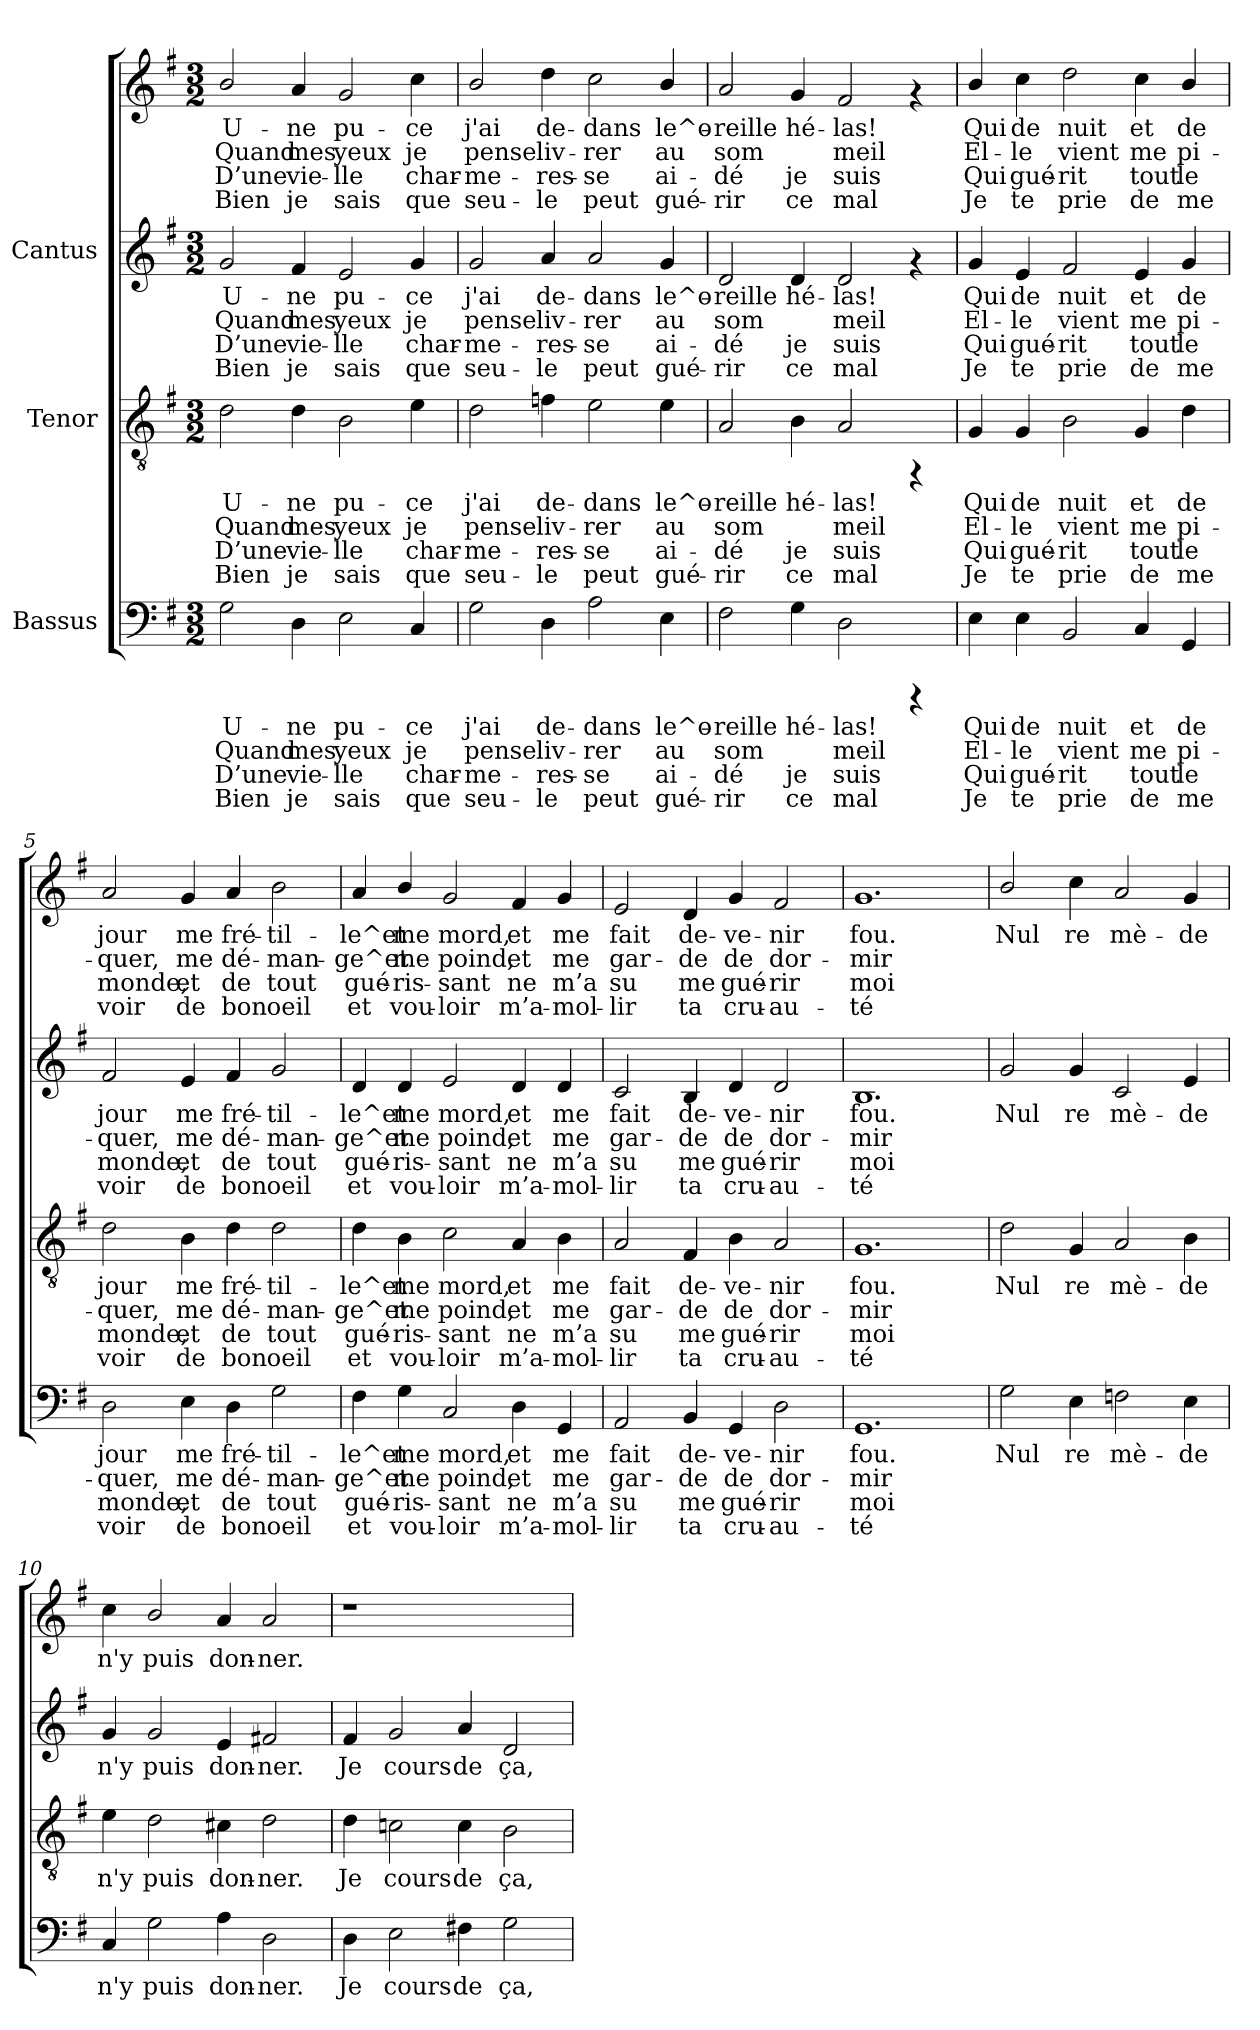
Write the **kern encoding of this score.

**kern	**text	**text	**text	**text	**kern	**text	**text	**text	**text	**kern	**text	**text	**text	**text	**kern	**text	**text	**text	**text
*part3	*part3	*part3	*part3	*part3	*part2	*part2	*part2	*part2	*part2	*part1	*part1	*part1	*part1	*part1	*part1	*part1	*part1	*part1	*part1
*staff4	*staff4	*staff4	*staff4	*staff4	*staff3	*staff3	*staff3	*staff3	*staff3	*staff2	*staff2	*staff2	*staff2	*staff2	*staff1	*staff1	*staff1	*staff1	*staff1
*I"Bassus	*	*	*	*	*I"Tenor	*	*	*	*	*I"Cantus	*	*	*	*	*	*	*	*	*
!!LO:PB:g=z
*stria5	*	*	*	*	*stria5	*	*	*	*	*stria5	*	*	*	*	*stria5	*	*	*	*
*clefF4	*	*	*	*	*clefGv2	*	*	*	*	*clefG2	*	*	*	*	*clefG2	*	*	*	*
*k[f#]	*	*	*	*	*k[f#]	*	*	*	*	*k[f#]	*	*	*	*	*k[f#]	*	*	*	*
*G:	*	*	*	*	*G:	*	*	*	*	*G:	*	*	*	*	*G:	*	*	*	*
*M3/2	*	*	*	*	*M3/2	*	*	*	*	*M3/2	*	*	*	*	*M3/2	*	*	*	*
*MM144	*	*	*	*	*MM144	*	*	*	*	*MM144	*	*	*	*	*MM144	*	*	*	*
=1	=1	=1	=1	=1	=1	=1	=1	=1	=1	=1	=1	=1	=1	=1	=1	=1	=1	=1	=1
!	!LO:LY:b:cj	!LO:LY:b:cj	!LO:LY:b:cj	!LO:LY:b:cj	!	!LO:LY:b:cj	!LO:LY:b:cj	!LO:LY:b:cj	!LO:LY:b:cj	!	!LO:LY:b:cj	!LO:LY:b:cj	!LO:LY:b:cj	!LO:LY:b:cj	!	!LO:LY:b:cj	!LO:LY:b:cj	!LO:LY:b:cj	!LO:LY:b:cj
2G\	U-	-Quand	D’une	Bien	2d\	U-	-Quand	D’une	Bien	2g/	U-	-Quand	D’une	Bien	2b/	U-	-Quand	D’une	Bien
!	!LO:LY:b:cj	!LO:LY:b:cj	!LO:LY:b:cj	!LO:LY:b:cj	!	!LO:LY:b:cj	!LO:LY:b:cj	!LO:LY:b:cj	!LO:LY:b:cj	!	!LO:LY:b:cj	!LO:LY:b:cj	!LO:LY:b:cj	!LO:LY:b:cj	!	!LO:LY:b:cj	!LO:LY:b:cj	!LO:LY:b:cj	!LO:LY:b:cj
4D\	ne	mes	vie-	-je	4d\	ne	mes	vie-	-je	4f#/	ne	mes	vie-	-je	4a/	ne	mes	vie-	-je
!	!LO:LY:b:cj	!LO:LY:b:cj	!LO:LY:b:cj	!LO:LY:b:cj	!	!LO:LY:b:cj	!LO:LY:b:cj	!LO:LY:b:cj	!LO:LY:b:cj	!	!LO:LY:b:cj	!LO:LY:b:cj	!LO:LY:b:cj	!LO:LY:b:cj	!	!LO:LY:b:cj	!LO:LY:b:cj	!LO:LY:b:cj	!LO:LY:b:cj
2E\	pu-	-yeux	lle	sais	2B\	pu-	-yeux	lle	sais	2e/	pu-	-yeux	lle	sais	2g/	pu-	-yeux	lle	sais
!	!LO:LY:b:cj	!LO:LY:b:cj	!LO:LY:b:cj	!LO:LY:b:cj	!	!LO:LY:b:cj	!LO:LY:b:cj	!LO:LY:b:cj	!LO:LY:b:cj	!	!LO:LY:b:cj	!LO:LY:b:cj	!LO:LY:b:cj	!LO:LY:b:cj	!	!LO:LY:b:cj	!LO:LY:b:cj	!LO:LY:b:cj	!LO:LY:b:cj
4C/	ce	je	char-	-que	4e\	ce	je	char-	-que	4g/	ce	je	char-	-que	4cc\	ce	je	char-	-que
=2	=2	=2	=2	=2	=2	=2	=2	=2	=2	=2	=2	=2	=2	=2	=2	=2	=2	=2	=2
!	!LO:LY:b:cj	!LO:LY:b:cj	!LO:LY:b:cj	!LO:LY:b:cj	!	!LO:LY:b:cj	!LO:LY:b:cj	!LO:LY:b:cj	!LO:LY:b:cj	!	!LO:LY:b:cj	!LO:LY:b:cj	!LO:LY:b:cj	!LO:LY:b:cj	!	!LO:LY:b:cj	!LO:LY:b:cj	!LO:LY:b:cj	!LO:LY:b:cj
2G\	j'ai	pense	me-	-seu-	2d\	j'ai	pense	me-	-seu-	2g/	-j'ai	pense	me-	-seu-	2b/	j'ai	pense	me-	-seu-
!	!LO:LY:b:cj	!LO:LY:b:cj	!LO:LY:b:cj	!LO:LY:b:cj	!	!LO:LY:b:cj	!LO:LY:b:cj	!LO:LY:b:cj	!LO:LY:b:cj	!	!LO:LY:b:cj	!LO:LY:b:cj	!LO:LY:b:cj	!LO:LY:b:cj	!	!LO:LY:b:cj	!LO:LY:b:cj	!LO:LY:b:cj	!LO:LY:b:cj
4D\	-de-	-liv-	-res-	-le	4fn\	-de-	-liv-	-res-	-le	4a/	-de-	-liv-	-res-	-le	4dd\	-de-	-liv-	-res-	-le
!	!LO:LY:b:cj	!LO:LY:b:cj	!LO:LY:b:cj	!LO:LY:b:cj	!	!LO:LY:b:cj	!LO:LY:b:cj	!LO:LY:b:cj	!LO:LY:b:cj	!	!LO:LY:b:cj	!LO:LY:b:cj	!LO:LY:b:cj	!LO:LY:b:cj	!	!LO:LY:b:cj	!LO:LY:b:cj	!LO:LY:b:cj	!LO:LY:b:cj
2A\	dans	rer	se	peut	2e\	dans	rer	se	peut	2a/	dans	rer	se	peut	2cc\	dans	rer	se	peut
!	!LO:LY:b:cj	!LO:LY:b:cj	!LO:LY:b:cj	!LO:LY:b:cj	!	!LO:LY:b:cj	!LO:LY:b:cj	!LO:LY:b:cj	!LO:LY:b:cj	!	!LO:LY:b:cj	!LO:LY:b:cj	!LO:LY:b:cj	!LO:LY:b:cj	!	!LO:LY:b:cj	!LO:LY:b:cj	!LO:LY:b:cj	!LO:LY:b:cj
4E\	le^o-	-au	ai-	-gué-	4e\	le^o-	-au	ai-	-gué-	4g/	le^o-	-au	ai-	-gué-	4b/	le^o-	-au	ai-	-gué-
=3	=3	=3	=3	=3	=3	=3	=3	=3	=3	=3	=3	=3	=3	=3	=3	=3	=3	=3	=3
!	!LO:LY:b:cj	!LO:LY:b:cj	!LO:LY:b:cj	!LO:LY:b:cj	!	!LO:LY:b:cj	!LO:LY:b:cj	!LO:LY:b:cj	!LO:LY:b:cj	!	!LO:LY:b:cj	!LO:LY:b:cj	!LO:LY:b:cj	!LO:LY:b:cj	!	!LO:LY:b:cj	!LO:LY:b:cj	!LO:LY:b:cj	!LO:LY:b:cj
2F#\	-reille	som	dé	rir	2A/	-reille	som	dé	rir	2d/	reille	som	dé	rir	2a/	-reille	som	dé	rir
!	!LO:LY:b:cj	!LO:LY:b:cj	!LO:LY:b:cj	!LO:LY:b:cj	!	!LO:LY:b:cj	!LO:LY:b:cj	!LO:LY:b:cj	!LO:LY:b:cj	!	!LO:LY:b:cj	!LO:LY:b:cj	!LO:LY:b:cj	!LO:LY:b:cj	!	!LO:LY:b:cj	!LO:LY:b:cj	!LO:LY:b:cj	!LO:LY:b:cj
4G\	hé-	--	-je	ce	4B\	hé-	--	-je	ce	4d/	hé-	--	-je	ce	4g/	hé-	--	-je	ce
!	!LO:LY:b:cj	!LO:LY:b:cj	!LO:LY:b:cj	!LO:LY:b:cj	!	!LO:LY:b:cj	!LO:LY:b:cj	!LO:LY:b:cj	!LO:LY:b:cj	!	!LO:LY:b:cj	!LO:LY:b:cj	!LO:LY:b:cj	!LO:LY:b:cj	!	!LO:LY:b:cj	!LO:LY:b:cj	!LO:LY:b:cj	!LO:LY:b:cj
2D\	las!	meil	suis	mal	2A/	las!	meil	suis	mal	2d/	las!	meil	suis	mal	2f#/	las!	meil	suis	mal
4rCCC	.	.	.	.	4rFF	.	.	.	.	4rf	.	.	.	.	4rf	.	.	.	.
=4	=4	=4	=4	=4	=4	=4	=4	=4	=4	=4	=4	=4	=4	=4	=4	=4	=4	=4	=4
!	!LO:LY:b:cj	!LO:LY:b:cj	!LO:LY:b:cj	!LO:LY:b:cj	!	!LO:LY:b:cj	!LO:LY:b:cj	!LO:LY:b:cj	!LO:LY:b:cj	!	!LO:LY:b:cj	!LO:LY:b:cj	!LO:LY:b:cj	!LO:LY:b:cj	!	!LO:LY:b:cj	!LO:LY:b:cj	!LO:LY:b:cj	!LO:LY:b:cj
4E\	Qui	El-	-Qui	Je	4G/	Qui	El-	-Qui	Je	4g/	Qui	El-	-Qui	Je	4b/	Qui	El-	-Qui	Je
!	!LO:LY:b:cj	!LO:LY:b:cj	!LO:LY:b:cj	!LO:LY:b:cj	!	!LO:LY:b:cj	!LO:LY:b:cj	!LO:LY:b:cj	!LO:LY:b:cj	!	!LO:LY:b:cj	!LO:LY:b:cj	!LO:LY:b:cj	!LO:LY:b:cj	!	!LO:LY:b:cj	!LO:LY:b:cj	!LO:LY:b:cj	!LO:LY:b:cj
4E\	de	le	gué-	-te	4G/	de	le	gué-	-te	4e/	de	le	gué-	-te	4cc\	de	le	gué-	-te
!	!LO:LY:b:cj	!LO:LY:b:cj	!LO:LY:b:cj	!LO:LY:b:cj	!	!LO:LY:b:cj	!LO:LY:b:cj	!LO:LY:b:cj	!LO:LY:b:cj	!	!LO:LY:b:cj	!LO:LY:b:cj	!LO:LY:b:cj	!LO:LY:b:cj	!	!LO:LY:b:cj	!LO:LY:b:cj	!LO:LY:b:cj	!LO:LY:b:cj
2BB/	nuit	vient	rit	prie	2B\	nuit	vient	rit	prie	2f#/	nuit	vient	rit	prie	2dd\	nuit	vient	rit	prie
!	!LO:LY:b:cj	!LO:LY:b:cj	!LO:LY:b:cj	!LO:LY:b:cj	!	!LO:LY:b:cj	!LO:LY:b:cj	!LO:LY:b:cj	!LO:LY:b:cj	!	!LO:LY:b:cj	!LO:LY:b:cj	!LO:LY:b:cj	!LO:LY:b:cj	!	!LO:LY:b:cj	!LO:LY:b:cj	!LO:LY:b:cj	!LO:LY:b:cj
4C/	et	me	tout	de	4G/	et	me	tout	de	4e/	et	me	tout	de	4cc\	et	me	tout	de
!	!LO:LY:b:cj	!LO:LY:b:cj	!LO:LY:b:cj	!LO:LY:b:cj	!	!LO:LY:b:cj	!LO:LY:b:cj	!LO:LY:b:cj	!LO:LY:b:cj	!	!LO:LY:b:cj	!LO:LY:b:cj	!LO:LY:b:cj	!LO:LY:b:cj	!	!LO:LY:b:cj	!LO:LY:b:cj	!LO:LY:b:cj	!LO:LY:b:cj
4GG/	de	pi-	-le	me	4d\	de	pi-	-le	me	4g/	de	pi-	-le	me	4b/	de	pi-	-le	me
!!LO:LB:g=z
=5	=5	=5	=5	=5	=5	=5	=5	=5	=5	=5	=5	=5	=5	=5	=5	=5	=5	=5	=5
!	!LO:LY:b:cj	!LO:LY:b:cj	!LO:LY:b:cj	!LO:LY:b:cj	!	!LO:LY:b:cj	!LO:LY:b:cj	!LO:LY:b:cj	!LO:LY:b:cj	!	!LO:LY:b:cj	!LO:LY:b:cj	!LO:LY:b:cj	!LO:LY:b:cj	!	!LO:LY:b:cj	!LO:LY:b:cj	!LO:LY:b:cj	!LO:LY:b:cj
2D\	jour	quer,	monde,	voir	2d\	jour	quer,	monde,	voir	2f#/	jour	quer,	monde,	voir	2a/	jour	quer,	monde,	voir
!	!LO:LY:b:cj	!LO:LY:b:cj	!LO:LY:b:cj	!LO:LY:b:cj	!	!LO:LY:b:cj	!LO:LY:b:cj	!LO:LY:b:cj	!LO:LY:b:cj	!	!LO:LY:b:cj	!LO:LY:b:cj	!LO:LY:b:cj	!LO:LY:b:cj	!	!LO:LY:b:cj	!LO:LY:b:cj	!LO:LY:b:cj	!LO:LY:b:cj
4E\	me	me	et	de	4B\	me	me	et	de	4e/	me	me	et	de	4g/	me	me	et	de
!	!LO:LY:b:cj	!LO:LY:b:cj	!LO:LY:b:cj	!LO:LY:b:cj	!	!LO:LY:b:cj	!LO:LY:b:cj	!LO:LY:b:cj	!LO:LY:b:cj	!	!LO:LY:b:cj	!LO:LY:b:cj	!LO:LY:b:cj	!LO:LY:b:cj	!	!LO:LY:b:cj	!LO:LY:b:cj	!LO:LY:b:cj	!LO:LY:b:cj
4D\	fré-	-dé-	-de	bon	4d\	fré-	-dé-	-de	bon	4f#/	fré-	-dé-	-de	bon	4a/	fré-	-dé-	-de	bon
!	!LO:LY:b:cj	!LO:LY:b:cj	!LO:LY:b:cj	!LO:LY:b:cj	!	!LO:LY:b:cj	!LO:LY:b:cj	!LO:LY:b:cj	!LO:LY:b:cj	!	!LO:LY:b:cj	!LO:LY:b:cj	!LO:LY:b:cj	!LO:LY:b:cj	!	!LO:LY:b:cj	!LO:LY:b:cj	!LO:LY:b:cj	!LO:LY:b:cj
2G\	til-	-man-	-tout	oeil	2d\	til-	-man-	-tout	oeil	2g/	til-	-man-	-tout	oeil	2b\	til-	-man-	-tout	oeil
=6	=6	=6	=6	=6	=6	=6	=6	=6	=6	=6	=6	=6	=6	=6	=6	=6	=6	=6	=6
!	!LO:LY:b:cj	!LO:LY:b:cj	!LO:LY:b:cj	!LO:LY:b:cj	!	!LO:LY:b:cj	!LO:LY:b:cj	!LO:LY:b:cj	!LO:LY:b:cj	!	!LO:LY:b:cj	!LO:LY:b:cj	!LO:LY:b:cj	!LO:LY:b:cj	!	!LO:LY:b:cj	!LO:LY:b:cj	!LO:LY:b:cj	!LO:LY:b:cj
4F#\	le^et	ge^et	gué-	-et	4d\	le^et	ge^et	gué-	-et	4d/	-le^et	ge^et	gué-	-et	4a/	le^et	ge^et	gué-	-et
!	!LO:LY:b:cj	!LO:LY:b:cj	!LO:LY:b:cj	!LO:LY:b:cj	!	!LO:LY:b:cj	!LO:LY:b:cj	!LO:LY:b:cj	!LO:LY:b:cj	!	!LO:LY:b:cj	!LO:LY:b:cj	!LO:LY:b:cj	!LO:LY:b:cj	!	!LO:LY:b:cj	!LO:LY:b:cj	!LO:LY:b:cj	!LO:LY:b:cj
4G\	me	me	ris-	-vou-	4B\	me	me	ris-	-vou-	4d/	me	me	ris-	-vou-	4b/	me	me	ris-	-vou-
!	!LO:LY:b:cj	!LO:LY:b:cj	!LO:LY:b:cj	!LO:LY:b:cj	!	!LO:LY:b:cj	!LO:LY:b:cj	!LO:LY:b:cj	!LO:LY:b:cj	!	!LO:LY:b:cj	!LO:LY:b:cj	!LO:LY:b:cj	!LO:LY:b:cj	!	!LO:LY:b:cj	!LO:LY:b:cj	!LO:LY:b:cj	!LO:LY:b:cj
2C/	-mord,	poind,	sant	loir	2c\	-mord,	poind,	sant	loir	2e/	-mord,	poind,	sant	loir	2g/	-mord,	poind,	sant	loir
!	!LO:LY:b:cj	!LO:LY:b:cj	!LO:LY:b:cj	!LO:LY:b:cj	!	!LO:LY:b:cj	!LO:LY:b:cj	!LO:LY:b:cj	!LO:LY:b:cj	!	!LO:LY:b:cj	!LO:LY:b:cj	!LO:LY:b:cj	!LO:LY:b:cj	!	!LO:LY:b:cj	!LO:LY:b:cj	!LO:LY:b:cj	!LO:LY:b:cj
4D\	et	et	ne	m’a-	4A/	et	et	ne	m’a-	4d/	et	et	ne	m’a-	4f#/	et	et	ne	m’a-
!	!LO:LY:b:cj	!LO:LY:b:cj	!LO:LY:b:cj	!LO:LY:b:cj	!	!LO:LY:b:cj	!LO:LY:b:cj	!LO:LY:b:cj	!LO:LY:b:cj	!	!LO:LY:b:cj	!LO:LY:b:cj	!LO:LY:b:cj	!LO:LY:b:cj	!	!LO:LY:b:cj	!LO:LY:b:cj	!LO:LY:b:cj	!LO:LY:b:cj
4GG/	-me	me	m’a	mol-	4B\	-me	me	m’a	mol-	4d/	-me	me	m’a	mol-	4g/	-me	me	m’a	mol-
=7	=7	=7	=7	=7	=7	=7	=7	=7	=7	=7	=7	=7	=7	=7	=7	=7	=7	=7	=7
!	!LO:LY:b:cj	!LO:LY:b:cj	!LO:LY:b:cj	!LO:LY:b:cj	!	!LO:LY:b:cj	!LO:LY:b:cj	!LO:LY:b:cj	!LO:LY:b:cj	!	!LO:LY:b:cj	!LO:LY:b:cj	!LO:LY:b:cj	!LO:LY:b:cj	!	!LO:LY:b:cj	!LO:LY:b:cj	!LO:LY:b:cj	!LO:LY:b:cj
2AA/	-fait	gar-	-su	lir	2A/	-fait	gar-	-su	lir	2c/	-fait	gar-	-su	lir	2e/	-fait	gar-	-su	lir
!	!LO:LY:b:cj	!LO:LY:b:cj	!LO:LY:b:cj	!LO:LY:b:cj	!	!LO:LY:b:cj	!LO:LY:b:cj	!LO:LY:b:cj	!LO:LY:b:cj	!	!LO:LY:b:cj	!LO:LY:b:cj	!LO:LY:b:cj	!LO:LY:b:cj	!	!LO:LY:b:cj	!LO:LY:b:cj	!LO:LY:b:cj	!LO:LY:b:cj
4BB/	de-	-de	me	ta	4F#/	de-	-de	me	ta	4B/	de-	-de	me	ta	4d/	de-	-de	me	ta
!	!LO:LY:b:cj	!LO:LY:b:cj	!LO:LY:b:cj	!LO:LY:b:cj	!	!LO:LY:b:cj	!LO:LY:b:cj	!LO:LY:b:cj	!LO:LY:b:cj	!	!LO:LY:b:cj	!LO:LY:b:cj	!LO:LY:b:cj	!LO:LY:b:cj	!	!LO:LY:b:cj	!LO:LY:b:cj	!LO:LY:b:cj	!LO:LY:b:cj
4GG/	ve-	-de	gué-	-cru-	4B\	ve-	-de	gué-	-cru-	4d/	ve-	-de	gué-	-cru-	4g/	ve-	-de	gué-	-cru-
!	!LO:LY:b:cj	!LO:LY:b:cj	!LO:LY:b:cj	!LO:LY:b:cj	!	!LO:LY:b:cj	!LO:LY:b:cj	!LO:LY:b:cj	!LO:LY:b:cj	!	!LO:LY:b:cj	!LO:LY:b:cj	!LO:LY:b:cj	!LO:LY:b:cj	!	!LO:LY:b:cj	!LO:LY:b:cj	!LO:LY:b:cj	!LO:LY:b:cj
2D\	-nir	dor-	-rir	au-	2A/	-nir	dor-	-rir	au-	2d/	-nir	dor-	-rir	au-	2f#/	-nir	dor-	-rir	au-
=8	=8	=8	=8	=8	=8	=8	=8	=8	=8	=8	=8	=8	=8	=8	=8	=8	=8	=8	=8
!	!LO:LY:b:cj	!LO:LY:b:cj	!LO:LY:b:cj	!LO:LY:b:cj	!	!LO:LY:b:cj	!LO:LY:b:cj	!LO:LY:b:cj	!LO:LY:b:cj	!	!LO:LY:b:cj	!LO:LY:b:cj	!LO:LY:b:cj	!LO:LY:b:cj	!	!LO:LY:b:cj	!LO:LY:b:cj	!LO:LY:b:cj	!LO:LY:b:cj
1.GG	-fou.	mir	moi	té	1.G	-fou.	mir	moi	té	1.B	fou.	mir	moi	té	1.g	-fou.	mir	moi	té
!!LO:PB:g=z
=9	=9	=9	=9	=9	=9	=9	=9	=9	=9	=9	=9	=9	=9	=9	=9	=9	=9	=9	=9
!	!LO:LY:b:cj	!	!	!	!	!LO:LY:b:cj	!	!	!	!	!LO:LY:b:cj	!	!	!	!	!LO:LY:b:cj	!	!	!
2G\	Nul	.	.	.	2d\	Nul	.	.	.	2g/	Nul	.	.	.	2b/	Nul	.	.	.
!	!LO:LY:b:cj	!	!	!	!	!LO:LY:b:cj	!	!	!	!	!LO:LY:b:cj	!	!	!	!	!LO:LY:b:cj	!	!	!
4E\	re	.	.	.	4G/	re	.	.	.	4g/	re	.	.	.	4cc\	re	.	.	.
!	!LO:LY:b:cj	!	!	!	!	!LO:LY:b:cj	!	!	!	!	!LO:LY:b:cj	!	!	!	!	!LO:LY:b:cj	!	!	!
2Fn\	mè-	.	.	.	2A/	mè-	.	.	.	2c/	mè-	.	.	.	2a/	mè-	.	.	.
!	!LO:LY:b:cj	!	!	!	!	!LO:LY:b:cj	!	!	!	!	!LO:LY:b:cj	!	!	!	!	!LO:LY:b:cj	!	!	!
4E\	-de	.	.	.	4B\	-de	.	.	.	4e/	-de	.	.	.	4g/	-de	.	.	.
=10	=10	=10	=10	=10	=10	=10	=10	=10	=10	=10	=10	=10	=10	=10	=10	=10	=10	=10	=10
!	!LO:LY:b:cj	!	!	!	!	!LO:LY:b:cj	!	!	!	!	!LO:LY:b:cj	!	!	!	!	!LO:LY:b:cj	!	!	!
4C/	n'y	.	.	.	4e\	n'y	.	.	.	4g/	n'y	.	.	.	4cc\	n'y	.	.	.
!	!LO:LY:b:cj	!	!	!	!	!LO:LY:b:cj	!	!	!	!	!LO:LY:b:cj	!	!	!	!	!LO:LY:b:cj	!	!	!
2G\	puis	.	.	.	2d\	puis	.	.	.	2g/	puis	.	.	.	2b/	puis	.	.	.
!	!LO:LY:b:cj	!	!	!	!	!LO:LY:b:cj	!	!	!	!	!LO:LY:b:cj	!	!	!	!	!LO:LY:b:cj	!	!	!
4A\	don-	.	.	.	4c#X\	don-	.	.	.	4e/	don-	.	.	.	4a/	don-	.	.	.
!	!LO:LY:b:cj	!	!	!	!	!LO:LY:b:cj	!	!	!	!	!LO:LY:b:cj	!	!	!	!	!LO:LY:b:cj	!	!	!
2D\	-ner.	.	.	.	2d\	-ner.	.	.	.	2f#X/	-ner.	.	.	.	2a/	-ner.	.	.	.
=11	=11	=11	=11	=11	=11	=11	=11	=11	=11	=11	=11	=11	=11	=11	=11	=11	=11	=11	=11
!	!LO:LY:b:cj	!	!	!	!	!LO:LY:b:cj	!	!	!	!	!LO:LY:b:cj	!	!	!	!	!	!	!	!
4D\	Je	.	.	.	4d\	Je	.	.	.	4f#/	Je	.	.	.	1r	.	.	.	.
!	!LO:LY:b:cj	!	!	!	!	!LO:LY:b:cj	!	!	!	!	!LO:LY:b:cj	!	!	!	!	!	!	!	!
2E\	cours	.	.	.	2cn\	cours	.	.	.	2g/	cours	.	.	.	.	.	.	.	.
!	!LO:LY:b:cj	!	!	!	!	!LO:LY:b:cj	!	!	!	!	!LO:LY:b:cj	!	!	!	!	!	!	!	!
4F#X\	de	.	.	.	4c\	de	.	.	.	4a/	de	.	.	.	.	.	.	.	.
!	!LO:LY:b:cj	!	!	!	!	!LO:LY:b:cj	!	!	!	!	!LO:LY:b:cj	!	!	!	!	!	!	!	!
2G\	ça,	.	.	.	2B\	ça,	.	.	.	2d/	ça,	.	.	.	2ryy	.	.	.	.
=	=	=	=	=	=	=	=	=	=	=	=	=	=	=	=	=	=	=	=
*-	*-	*-	*-	*-	*-	*-	*-	*-	*-	*-	*-	*-	*-	*-	*-	*-	*-	*-	*-
